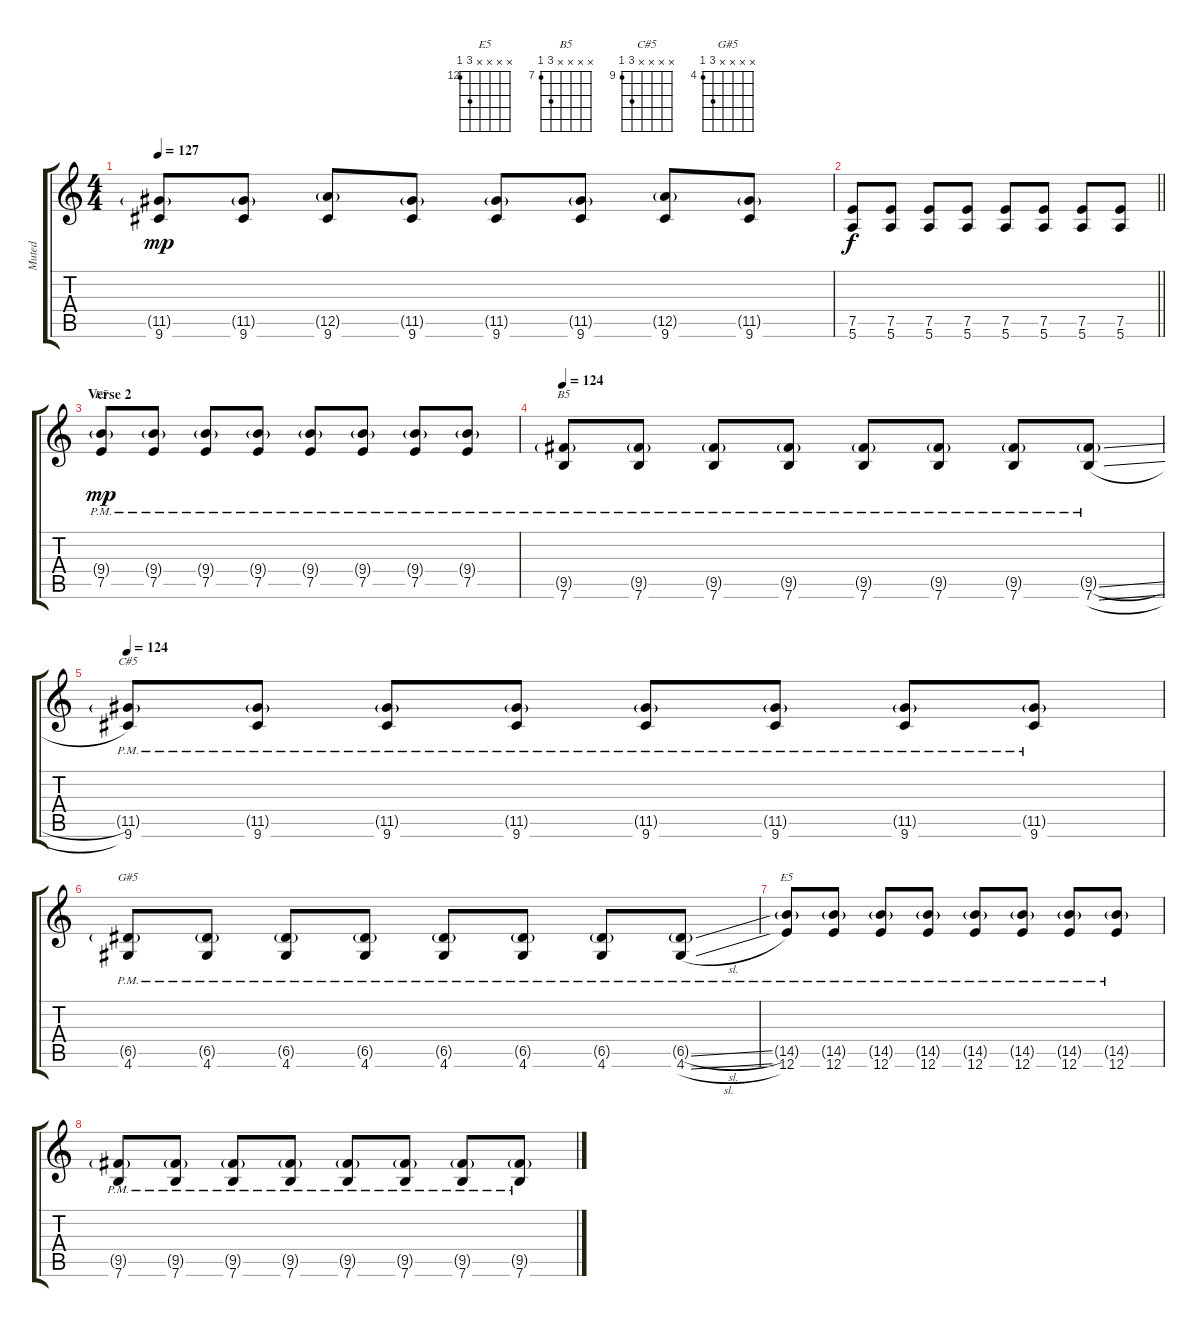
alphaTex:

\track ("Muted" "Muted") {instrument electricguitarmuted}
\staff {score tabs}
\tuning (E4 B3 G3 D3 A2 E2) {hide}
\chord ("E5" x x x 9 7 x) {firstfret 7}
\chord ("B5" x x x x 9 7) {firstfret 7}
\chord ("C#5" x x x x 11 9) {firstfret 9}
\chord ("G#5" x x x x 6 4) {firstfret 4}
\chord ("E5" x x x x 14 12) {firstfret 12}
\ts (4 4)
\tempo 127
\clef g2
\ks c
(11.5{g} 9.6).8{dy mp} (11.5{g} 9.6).8 (12.5{g} 9.6).8 (11.5{g} 9.6).8 (11.5{g} 9.6).8 (11.5{g} 9.6).8 (12.5{g} 9.6).8 (11.5{g} 9.6).8 |
\barLineRight lightlight
(7.5 5.6).8{dy f} (7.5 5.6).8 (7.5 5.6).8 (7.5 5.6).8 (7.5 5.6).8 (7.5 5.6).8 (7.5 5.6).8 (7.5 5.6).8 |
\section ("" "Verse 2")
(9.4{g} 7.5{pm}).8{ch "E5" dy mp} (9.4{g} 7.5{pm}).8 (9.4{g} 7.5{pm}).8 (9.4{g} 7.5{pm}).8 (9.4{g} 7.5{pm}).8 (9.4{g} 7.5{pm}).8 (9.4{g} 7.5{pm}).8 (9.4{g} 7.5{pm}).8 |
\tempo 126
\tempo 124
(9.5{g pm} 7.6{pm}).8{ch "B5"} (9.5{g pm} 7.6{pm}).8 (9.5{g pm} 7.6{pm}).8 (9.5{g pm} 7.6{pm}).8 (9.5{g pm} 7.6{pm}).8 (9.5{g pm} 7.6{pm}).8 (9.5{g pm} 7.6{pm}).8 (9.5{sl g pm} 7.6{sl pm}).8 |
\tempo 124
(11.5{g pm} 9.6{pm}).8{ch "C#5"} (11.5{g pm} 9.6{pm}).8 (11.5{g pm} 9.6{pm}).8 (11.5{g pm} 9.6{pm}).8 (11.5{g pm} 9.6{pm}).8 (11.5{g pm} 9.6{pm}).8 (11.5{g pm} 9.6{pm}).8 (11.5{g pm} 9.6{pm}).8 |
(6.5{g pm} 4.6{pm}).8{ch "G#5"} (6.5{g pm} 4.6{pm}).8 (6.5{g pm} 4.6{pm}).8 (6.5{g pm} 4.6{pm}).8 (6.5{g pm} 4.6{pm}).8 (6.5{g pm} 4.6{pm}).8 (6.5{g pm} 4.6{pm}).8 (6.5{sl g pm} 4.6{sl pm}).8 |
(14.5{g pm} 12.6).8{ch "E5"} (14.5{g pm} 12.6).8 (14.5{g pm} 12.6).8 (14.5{g pm} 12.6).8 (14.5{g pm} 12.6).8 (14.5{g pm} 12.6).8 (14.5{g pm} 12.6).8 (14.5{g pm} 12.6).8 |
(9.5{g pm} 7.6{pm}).8 (9.5{g pm} 7.6{pm}).8 (9.5{g pm} 7.6{pm}).8 (9.5{g pm} 7.6{pm}).8 (9.5{g pm} 7.6{pm}).8 (9.5{g pm} 7.6{pm}).8 (9.5{g pm} 7.6{pm}).8 (9.5{g pm} 7.6{pm}).8
